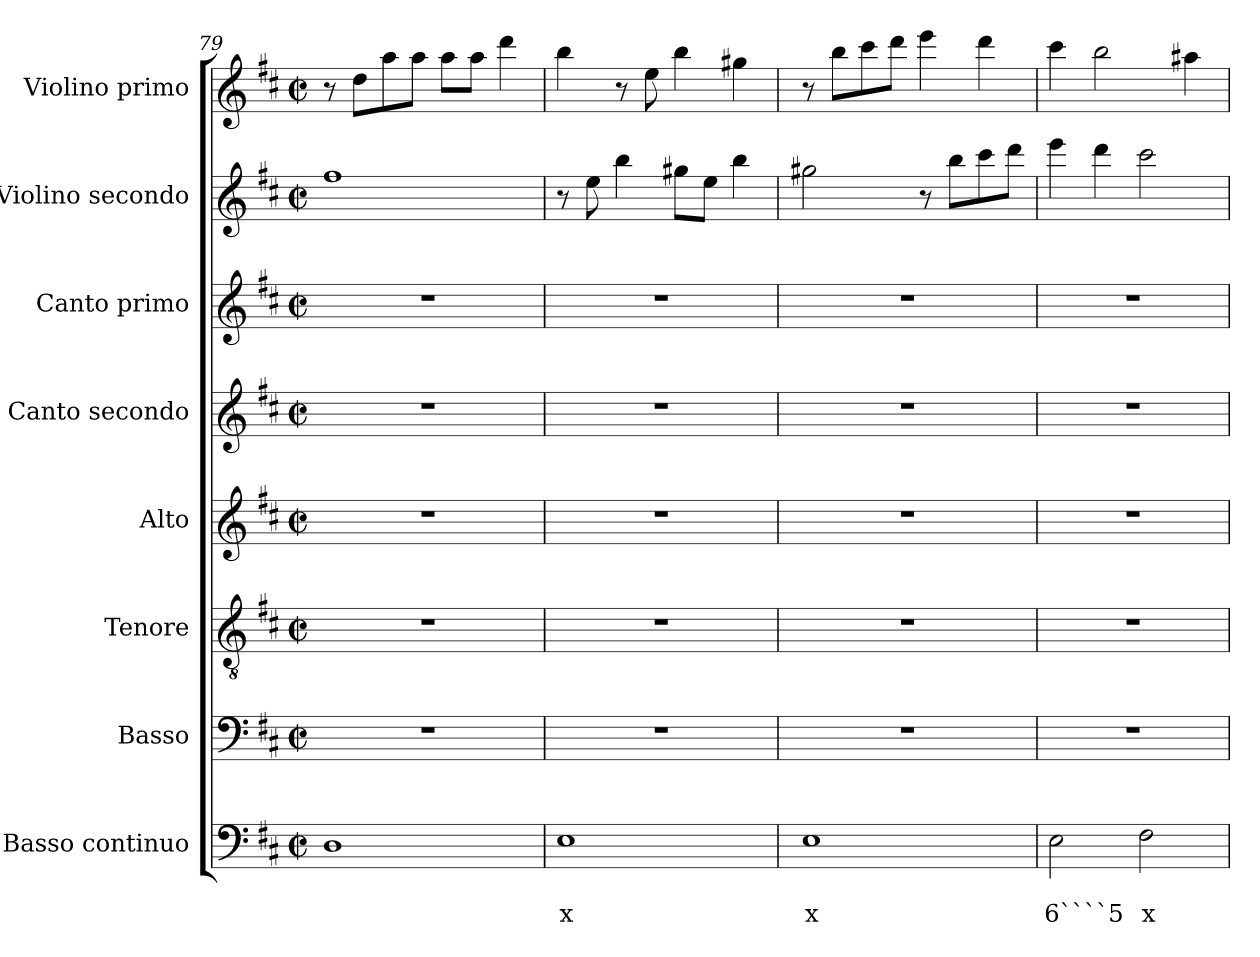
**kern	**text	**text	**kern	**kern	**kern	**kern	**kern	**kern	**kern
*part8	*part8	*part8	*part7	*part6	*part5	*part4	*part3	*part2	*part1
*staff8	*staff8	*staff8	*staff7	*staff6	*staff5	*staff4	*staff3	*staff2	*staff1
*I"Basso continuo	*	*	*I"Basso	*I"Tenore	*I"Alto	*I"Canto secondo	*I"Canto primo	*I"Violino secondo	*I"Violino primo
*I'BC	*	*	*I'B	*I'T	*I'A	*I'C2	*I'C1	*I'V2	*I'V1
*clefF4	*	*	*clefF4	*clefGv2	*clefG2	*clefG2	*clefG2	*clefG2	*clefG2
*k[f#c#]	*	*	*k[f#c#]	*k[f#c#]	*k[f#c#]	*k[f#c#]	*k[f#c#]	*k[f#c#]	*k[f#c#]
*D:	*	*	*D:	*D:	*D:	*D:	*D:	*D:	*D:
*M2/2	*	*	*M2/2	*M2/2	*M2/2	*M2/2	*M2/2	*M2/2	*M2/2
*met(c|)	*	*	*met(c|)	*met(c|)	*met(c|)	*met(c|)	*met(c|)	*met(c|)	*met(c|)
=79	=79	=79	=79	=79	=79	=79	=79	=79	=79
1D	.	.	1r	1r	1r	1r	1r	1ff#	8r
.	.	.	.	.	.	.	.	.	8dd\L
.	.	.	.	.	.	.	.	.	8aa\
.	.	.	.	.	.	.	.	.	8aa\J
.	.	.	.	.	.	.	.	.	8aa\L
.	.	.	.	.	.	.	.	.	8aa\J
.	.	.	.	.	.	.	.	.	4ddd\
=80	=80	=80	=80	=80	=80	=80	=80	=80	=80
!	!	!LO:LY:b	!	!	!	!	!	!	!
1E	.	x	1r	1r	1r	1r	1r	8r	4bb\
.	.	.	.	.	.	.	.	8ee\	.
.	.	.	.	.	.	.	.	4bb\	8r
.	.	.	.	.	.	.	.	.	8ee\
.	.	.	.	.	.	.	.	8gg#X\L	4bb\
.	.	.	.	.	.	.	.	8ee\J	.
.	.	.	.	.	.	.	.	4bb\	4gg#X\
=81	=81	=81	=81	=81	=81	=81	=81	=81	=81
!	!	!LO:LY:b	!	!	!	!	!	!	!
1E	.	x	1r	1r	1r	1r	1r	2gg#X\	8r
.	.	.	.	.	.	.	.	.	8bb\L
.	.	.	.	.	.	.	.	.	8ccc#\
.	.	.	.	.	.	.	.	.	8ddd\J
.	.	.	.	.	.	.	.	8r	4eee\
.	.	.	.	.	.	.	.	8bb\L	.
.	.	.	.	.	.	.	.	8ccc#\	4ddd\
.	.	.	.	.	.	.	.	8ddd\J	.
=82	=82	=82	=82	=82	=82	=82	=82	=82	=82
!	!	!LO:LY:b	!	!	!	!	!	!	!
2E\	.	6````5	1r	1r	1r	1r	1r	4eee\	4ccc#\
.	.	.	.	.	.	.	.	4ddd\	2bb\
!	!	!LO:LY:b	!	!	!	!	!	!	!
2F#\	.	x	.	.	.	.	.	2ccc#\	.
.	.	.	.	.	.	.	.	.	4aa#X\
=	=	=	=	=	=	=	=	=	=
*-	*-	*-	*-	*-	*-	*-	*-	*-	*-
